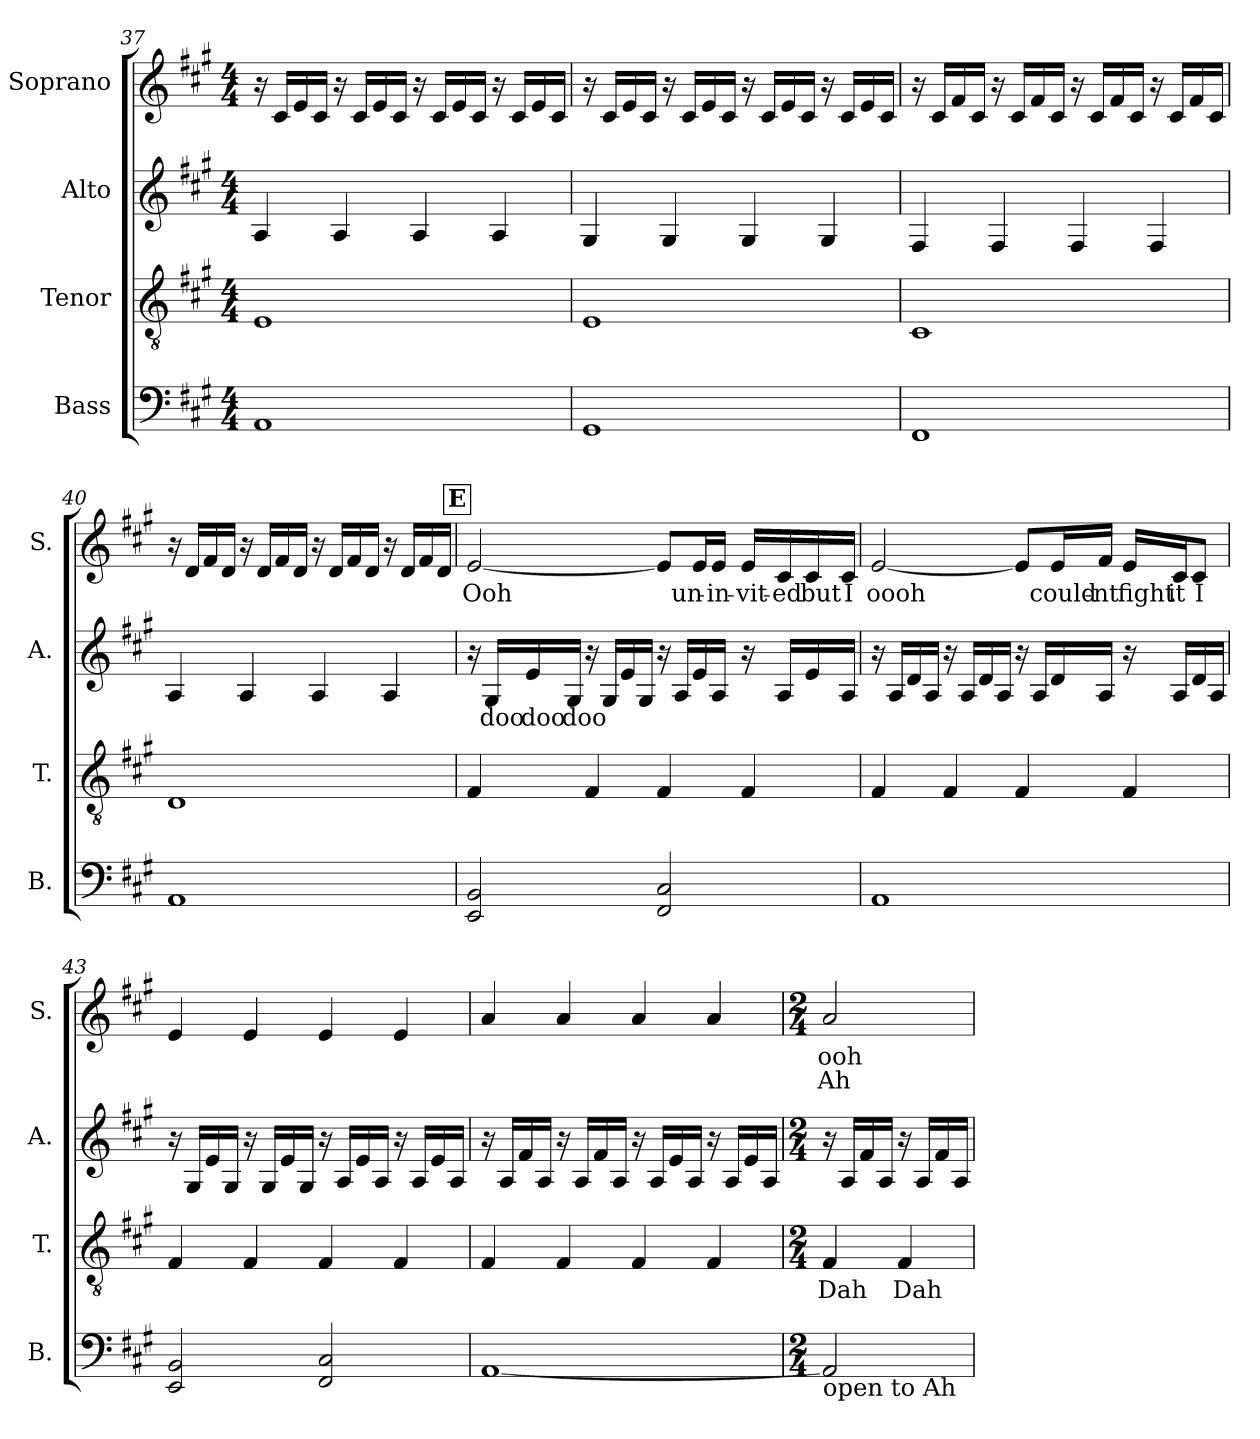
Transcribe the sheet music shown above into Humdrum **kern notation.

**kern	**kern	**text	**kern	**text	**kern	**text	**text
*part4	*part3	*part3	*part2	*part2	*part1	*part1	*part1
*staff4	*staff3	*staff3	*staff2	*staff2	*staff1	*staff1	*staff1
*I"Bass	*I"Tenor	*	*I"Alto	*	*I"Soprano	*	*
*I'B.	*I'T.	*	*I'A.	*	*I'S.	*	*
*clefF4	*clefGv2	*	*clefG2	*	*clefG2	*	*
*k[f#c#g#]	*k[f#c#g#]	*	*k[f#c#g#]	*	*k[f#c#g#]	*	*
*M4/4	*M4/4	*	*M4/4	*	*M4/4	*	*
=37	=37	=37	=37	=37	=37	=37	=37
1AA	1E	.	4A/	.	16r	.	.
.	.	.	.	.	16c#/LL	.	.
.	.	.	.	.	16e/	.	.
.	.	.	.	.	16c#/JJ	.	.
.	.	.	4A/	.	16r	.	.
.	.	.	.	.	16c#/LL	.	.
.	.	.	.	.	16e/	.	.
.	.	.	.	.	16c#/JJ	.	.
.	.	.	4A/	.	16r	.	.
.	.	.	.	.	16c#/LL	.	.
.	.	.	.	.	16e/	.	.
.	.	.	.	.	16c#/JJ	.	.
.	.	.	4A/	.	16r	.	.
.	.	.	.	.	16c#/LL	.	.
.	.	.	.	.	16e/	.	.
.	.	.	.	.	16c#/JJ	.	.
=38	=38	=38	=38	=38	=38	=38	=38
1GG#	1E	.	4G#/	.	16r	.	.
.	.	.	.	.	16c#/LL	.	.
.	.	.	.	.	16e/	.	.
.	.	.	.	.	16c#/JJ	.	.
.	.	.	4G#/	.	16r	.	.
.	.	.	.	.	16c#/LL	.	.
.	.	.	.	.	16e/	.	.
.	.	.	.	.	16c#/JJ	.	.
.	.	.	4G#/	.	16r	.	.
.	.	.	.	.	16c#/LL	.	.
.	.	.	.	.	16e/	.	.
.	.	.	.	.	16c#/JJ	.	.
.	.	.	4G#/	.	16r	.	.
.	.	.	.	.	16c#/LL	.	.
.	.	.	.	.	16e/	.	.
.	.	.	.	.	16c#/JJ	.	.
!!LO:LB:g=z
=39	=39	=39	=39	=39	=39	=39	=39
1FF#	1C#	.	4F#/	.	16r	.	.
.	.	.	.	.	16c#/LL	.	.
.	.	.	.	.	16f#/	.	.
.	.	.	.	.	16c#/JJ	.	.
.	.	.	4F#/	.	16r	.	.
.	.	.	.	.	16c#/LL	.	.
.	.	.	.	.	16f#/	.	.
.	.	.	.	.	16c#/JJ	.	.
.	.	.	4F#/	.	16r	.	.
.	.	.	.	.	16c#/LL	.	.
.	.	.	.	.	16f#/	.	.
.	.	.	.	.	16c#/JJ	.	.
.	.	.	4F#/	.	16r	.	.
.	.	.	.	.	16c#/LL	.	.
.	.	.	.	.	16f#/	.	.
.	.	.	.	.	16c#/JJ	.	.
=40	=40	=40	=40	=40	=40	=40	=40
1AA	1D	.	4A/	.	16r	.	.
.	.	.	.	.	16d/LL	.	.
.	.	.	.	.	16f#/	.	.
.	.	.	.	.	16d/JJ	.	.
.	.	.	4A/	.	16r	.	.
.	.	.	.	.	16d/LL	.	.
.	.	.	.	.	16f#/	.	.
.	.	.	.	.	16d/JJ	.	.
.	.	.	4A/	.	16r	.	.
.	.	.	.	.	16d/LL	.	.
.	.	.	.	.	16f#/	.	.
.	.	.	.	.	16d/JJ	.	.
.	.	.	4A/	.	16r	.	.
.	.	.	.	.	16d/LL	.	.
.	.	.	.	.	16f#/	.	.
.	.	.	.	.	16d/JJ	.	.
!!LO:REH:place=s1:a:B:fs=14:t=E
=41	=41	=41	=41	=41	=41	=41	=41
!	!	!	!	!	!	!LO:LY:b	!
2EE/ 2BB/	4F#/	.	16r	.	[2e/	Ooh	.
!	!	!	!	!LO:LY:b	!	!	!
.	.	.	16G#/LL	doo	.	.	.
!	!	!	!	!LO:LY:b	!	!	!
.	.	.	16e/	doo	.	.	.
!	!	!	!	!LO:LY:b	!	!	!
.	.	.	16G#/JJ	doo	.	.	.
.	4F#/	.	16r	.	.	.	.
.	.	.	16G#/LL	.	.	.	.
.	.	.	16e/	.	.	.	.
.	.	.	16G#/JJ	.	.	.	.
2FF#/ 2C#/	4F#/	.	16r	.	8e/L]	.	.
.	.	.	16A/LL	.	.	.	.
!	!	!	!	!	!	!LO:LY:b	!
.	.	.	16e/	.	16e/L	un-	.
!	!	!	!	!	!	!LO:LY:b	!
.	.	.	16A/JJ	.	16e/JJ	-in-	.
!	!	!	!	!	!	!LO:LY:b	!
.	4F#/	.	16r	.	16e/LL	-vit-	.
!	!	!	!	!	!	!LO:LY:b	!
.	.	.	16A/LL	.	16c#/	-ed	.
!	!	!	!	!	!	!LO:LY:b	!
.	.	.	16e/	.	16c#/	but	.
!	!	!	!	!	!	!LO:LY:b	!
.	.	.	16A/JJ	.	16c#/JJ	I	.
!!LO:LB:g=z
=42	=42	=42	=42	=42	=42	=42	=42
!	!	!	!	!	!	!LO:LY:b	!
1AA	4F#/	.	16r	.	[2e/	oooh	.
.	.	.	16A/LL	.	.	.	.
.	.	.	16d/	.	.	.	.
.	.	.	16A/JJ	.	.	.	.
.	4F#/	.	16r	.	.	.	.
.	.	.	16A/LL	.	.	.	.
.	.	.	16d/	.	.	.	.
.	.	.	16A/JJ	.	.	.	.
.	4F#/	.	16r	.	8e/L]	.	.
.	.	.	16A/LL	.	.	.	.
!	!	!	!	!	!	!LO:LY:b	!
.	.	.	16d/	.	16e/L	could-	.
!	!	!	!	!	!	!LO:LY:b	!
.	.	.	16A/JJ	.	16f#/JJ	-nt	.
!	!	!	!	!	!	!LO:LY:b	!
.	4F#/	.	16r	.	16e/LL	fight	.
!	!	!	!	!	!	!LO:LY:b	!
.	.	.	16A/LL	.	16c#/J	it	.
!	!	!	!	!	!	!LO:LY:b	!
.	.	.	16d/	.	8c#/J	I	.
.	.	.	16A/JJ	.	.	.	.
=43	=43	=43	=43	=43	=43	=43	=43
2EE/ 2BB/	4F#/	.	16r	.	4e/	.	.
.	.	.	16G#/LL	.	.	.	.
.	.	.	16e/	.	.	.	.
.	.	.	16G#/JJ	.	.	.	.
.	4F#/	.	16r	.	4e/	.	.
.	.	.	16G#/LL	.	.	.	.
.	.	.	16e/	.	.	.	.
.	.	.	16G#/JJ	.	.	.	.
2FF#/ 2C#/	4F#/	.	16r	.	4e/	.	.
.	.	.	16A/LL	.	.	.	.
.	.	.	16e/	.	.	.	.
.	.	.	16A/JJ	.	.	.	.
.	4F#/	.	16r	.	4e/	.	.
.	.	.	16A/LL	.	.	.	.
.	.	.	16e/	.	.	.	.
.	.	.	16A/JJ	.	.	.	.
=44	=44	=44	=44	=44	=44	=44	=44
[1AA	4F#/	.	16r	.	4a/	.	.
.	.	.	16A/LL	.	.	.	.
.	.	.	16f#/	.	.	.	.
.	.	.	16A/JJ	.	.	.	.
.	4F#/	.	16r	.	4a/	.	.
.	.	.	16A/LL	.	.	.	.
.	.	.	16f#/	.	.	.	.
.	.	.	16A/JJ	.	.	.	.
.	4F#/	.	16r	.	4a/	.	.
.	.	.	16A/LL	.	.	.	.
.	.	.	16e/	.	.	.	.
.	.	.	16A/JJ	.	.	.	.
.	4F#/	.	16r	.	4a/	.	.
.	.	.	16A/LL	.	.	.	.
.	.	.	16e/	.	.	.	.
.	.	.	16A/JJ	.	.	.	.
!!LO:PB:g=z
=45	=45	=45	=45	=45	=45	=45	=45
*M2/4	*M2/4	*	*M2/4	*	*M2/4	*	*
!LO:TX:b:t=open to Ah	!	!	!	!	!	!	!
!	!	!LO:LY:b	!	!	!	!LO:LY:b	!LO:LY:b
2AA/]	4F#/	Dah	16r	.	2a/	ooh	Ah
.	.	.	16A/LL	.	.	.	.
.	.	.	16f#/	.	.	.	.
.	.	.	16A/JJ	.	.	.	.
!	!	!LO:LY:b	!	!	!	!	!
.	4F#/	Dah	16r	.	.	.	.
.	.	.	16A/LL	.	.	.	.
.	.	.	16f#/	.	.	.	.
.	.	.	16A/JJ	.	.	.	.
=	=	=	=	=	=	=	=
*-	*-	*-	*-	*-	*-	*-	*-
